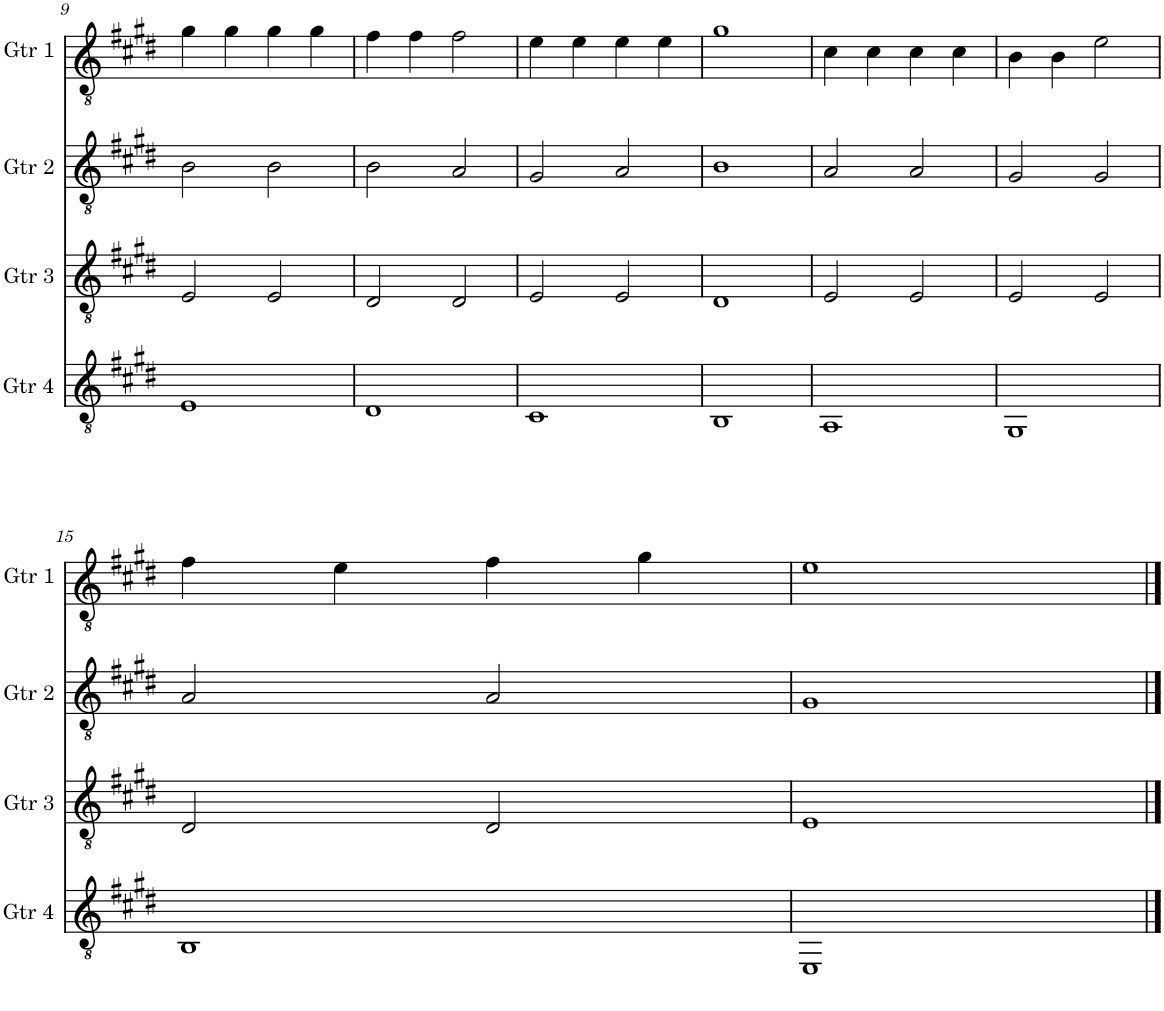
**kern	**kern	**kern	**kern
*part4	*part3	*part2	*part1
*staff4	*staff3	*staff2	*staff1
*I"Guitar 4	*I"Guitar 3	*I"Guitar 2	*I"Guitar 1
*I'Gtr 4	*I'Gtr 3	*I'Gtr 2	*I'Gtr 1
!!LO:PB:g=z
*clefGv2	*clefGv2	*clefGv2	*clefGv2
*k[f#c#g#d#]	*k[f#c#g#d#]	*k[f#c#g#d#]	*k[f#c#g#d#]
*M4/4	*M4/4	*M4/4	*M4/4
=9	=9	=9	=9
1E	2E/	2B\	4g#\
.	.	.	4g#\
.	2E/	2B\	4g#\
.	.	.	4g#\
=10	=10	=10	=10
1D#	2D#/	2B\	4f#\
.	.	.	4f#\
.	2D#/	2A/	2f#\
=11	=11	=11	=11
1C#	2E/	2G#/	4e\
.	.	.	4e\
.	2E/	2A/	4e\
.	.	.	4e\
=12	=12	=12	=12
1BB	1D#	1B	1g#
=13	=13	=13	=13
1AA	2E/	2A/	4c#\
.	.	.	4c#\
.	2E/	2A/	4c#\
.	.	.	4c#\
=14	=14	=14	=14
1GG#	2E/	2G#/	4B\
.	.	.	4B\
.	2E/	2G#/	2e\
!!LO:LB:g=z
=15	=15	=15	=15
1BB	2D#/	2A/	4f#\
.	.	.	4e\
.	2D#/	2A/	4f#\
.	.	.	4g#\
=16	=16	=16	=16
1EE	1E	1G#	1e
==	==	==	==
*-	*-	*-	*-
